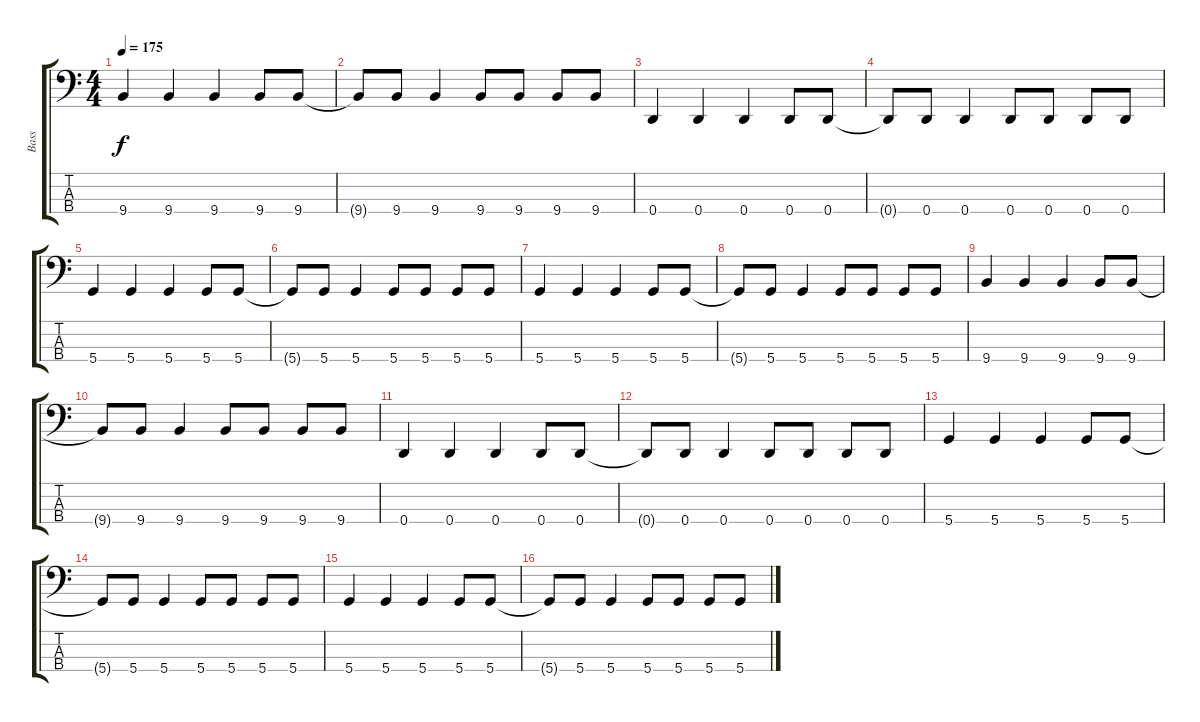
\track ("Bass" "Bass") {instrument electricbassfinger}
\staff {score tabs}
\tuning (G2 D2 A1 D1) {hide}
\ts (4 4)
\tempo 175
\clef f4
\ks c
9.4.4{dy f} 9.4.4 9.4.4 9.4.8 9.4.8 |
9.4{t}.8 9.4.8 9.4.4 9.4.8 9.4.8 9.4.8 9.4.8 |
0.4.4 0.4.4 0.4.4 0.4.8 0.4.8 |
0.4{t}.8 0.4.8 0.4.4 0.4.8 0.4.8 0.4.8 0.4.8 |
5.4.4 5.4.4 5.4.4 5.4.8 5.4.8 |
5.4{t}.8 5.4.8 5.4.4 5.4.8 5.4.8 5.4.8 5.4.8 |
5.4.4 5.4.4 5.4.4 5.4.8 5.4.8 |
5.4{t}.8 5.4.8 5.4.4 5.4.8 5.4.8 5.4.8 5.4.8 |
9.4.4 9.4.4 9.4.4 9.4.8 9.4.8 |
9.4{t}.8 9.4.8 9.4.4 9.4.8 9.4.8 9.4.8 9.4.8 |
0.4.4 0.4.4 0.4.4 0.4.8 0.4.8 |
0.4{t}.8 0.4.8 0.4.4 0.4.8 0.4.8 0.4.8 0.4.8 |
5.4.4 5.4.4 5.4.4 5.4.8 5.4.8 |
5.4{t}.8 5.4.8 5.4.4 5.4.8 5.4.8 5.4.8 5.4.8 |
5.4.4 5.4.4 5.4.4 5.4.8 5.4.8 |
5.4{t}.8 5.4.8 5.4.4 5.4.8 5.4.8 5.4.8 5.4.8
